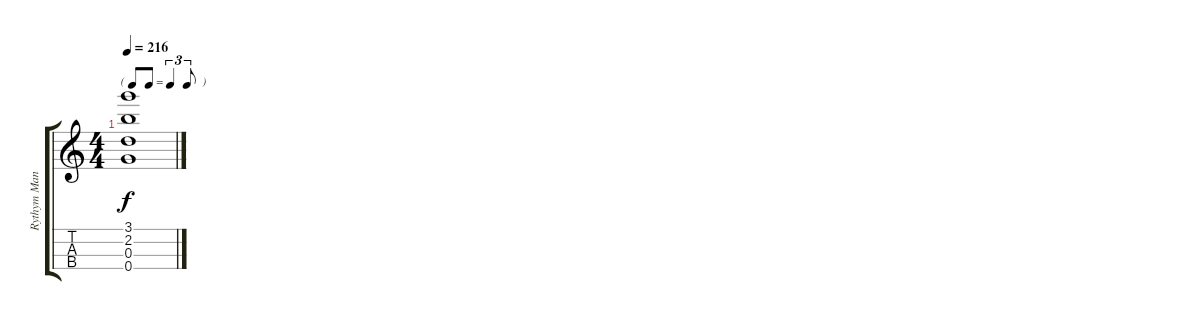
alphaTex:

\track ("Rythym Mandolin" "Rythym Man") {instrument banjo}
\staff {score tabs}
\tuning (E5 A4 D4 G3) {hide}
\displaytranspose 12
\ts (4 4)
\tf triplet8th
\tempo 216
\clef g2
\ks c
(3.1 2.2 0.3 0.4).1{dy f}
